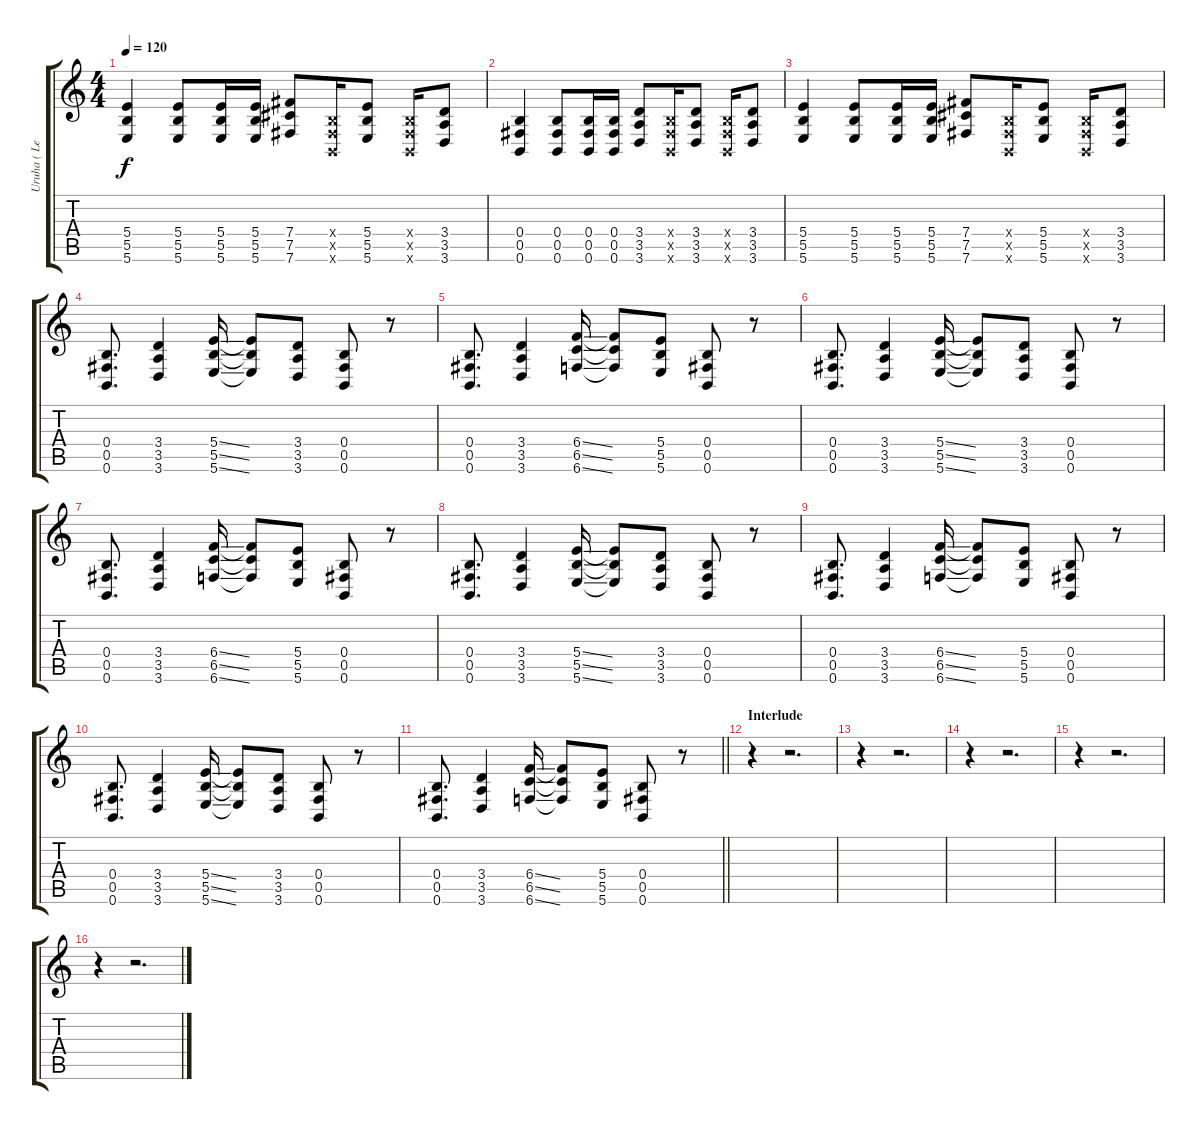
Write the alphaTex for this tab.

\track ("Uruha ( Lead )" "Uruha ( Le") {instrument distortionguitar}
\staff {score tabs}
\tuning (Db4 Ab3 E3 B2 Gb2 B1) {hide}
\ts (4 4)
\tempo 120
\clef g2
\ks c
(5.4 5.5 5.6).4{dy f} (5.4 5.5 5.6).8 (5.4 5.5 5.6).16 (5.4 5.5 5.6).16 (7.4 7.5 7.6).8 (0.4{x} 0.5{x} 0.6{x}).16 (5.4 5.5 5.6).8 (0.4{x} 0.5{x} 0.6{x}).16 (3.4 3.5 3.6).8 |
(0.4 0.5 0.6).4 (0.4 0.5 0.6).8 (0.4 0.5 0.6).16 (0.4 0.5 0.6).16 (3.4 3.5 3.6).8 (0.4{x} 0.5{x} 0.6{x}).16 (3.4 3.5 3.6).8 (0.4{x} 0.5{x} 0.6{x}).16 (3.4 3.5 3.6).8 |
(5.4 5.5 5.6).4 (5.4 5.5 5.6).8 (5.4 5.5 5.6).16 (5.4 5.5 5.6).16 (7.4 7.5 7.6).8 (0.4{x} 0.5{x} 0.6{x}).16 (5.4 5.5 5.6).8 (0.4{x} 0.5{x} 0.6{x}).16 (3.4 3.5 3.6).8 |
(0.4 0.5 0.6).8{d} (3.4 3.5 3.6).4 (5.4{ss} 5.5{ss} 5.6{ss}).16 (5.4{t} 5.5{t} 5.6{t}).8 (3.4 3.5 3.6).8 (0.4 0.5 0.6).8 r.8 |
(0.4 0.5 0.6).8{d} (3.4 3.5 3.6).4 (6.4{ss} 6.5{ss} 6.6{ss}).16 (6.4{t} 6.5{t} 6.6{t}).8 (5.4 5.5 5.6).8 (0.4 0.5 0.6).8 r.8 |
(0.4 0.5 0.6).8{d} (3.4 3.5 3.6).4 (5.4{ss} 5.5{ss} 5.6{ss}).16 (5.4{t} 5.5{t} 5.6{t}).8 (3.4 3.5 3.6).8 (0.4 0.5 0.6).8 r.8 |
(0.4 0.5 0.6).8{d} (3.4 3.5 3.6).4 (6.4{ss} 6.5{ss} 6.6{ss}).16 (6.4{t} 6.5{t} 6.6{t}).8 (5.4 5.5 5.6).8 (0.4 0.5 0.6).8 r.8 |
(0.4 0.5 0.6).8{d} (3.4 3.5 3.6).4 (5.4{ss} 5.5{ss} 5.6{ss}).16 (5.4{t} 5.5{t} 5.6{t}).8 (3.4 3.5 3.6).8 (0.4 0.5 0.6).8 r.8 |
(0.4 0.5 0.6).8{d} (3.4 3.5 3.6).4 (6.4{ss} 6.5{ss} 6.6{ss}).16 (6.4{t} 6.5{t} 6.6{t}).8 (5.4 5.5 5.6).8 (0.4 0.5 0.6).8 r.8 |
(0.4 0.5 0.6).8{d} (3.4 3.5 3.6).4 (5.4{ss} 5.5{ss} 5.6{ss}).16 (5.4{t} 5.5{t} 5.6{t}).8 (3.4 3.5 3.6).8 (0.4 0.5 0.6).8 r.8 |
\barLineRight lightlight
(0.4 0.5 0.6).8{d} (3.4 3.5 3.6).4 (6.4{ss} 6.5{ss} 6.6{ss}).16 (6.4{t} 6.5{t} 6.6{t}).8 (5.4 5.5 5.6).8 (0.4 0.5 0.6).8 r.8 |
\section ("" "Interlude")
r.4 r.2{d} |
r.4 r.2{d} |
r.4 r.2{d} |
r.4 r.2{d} |
r.4 r.2{d}
